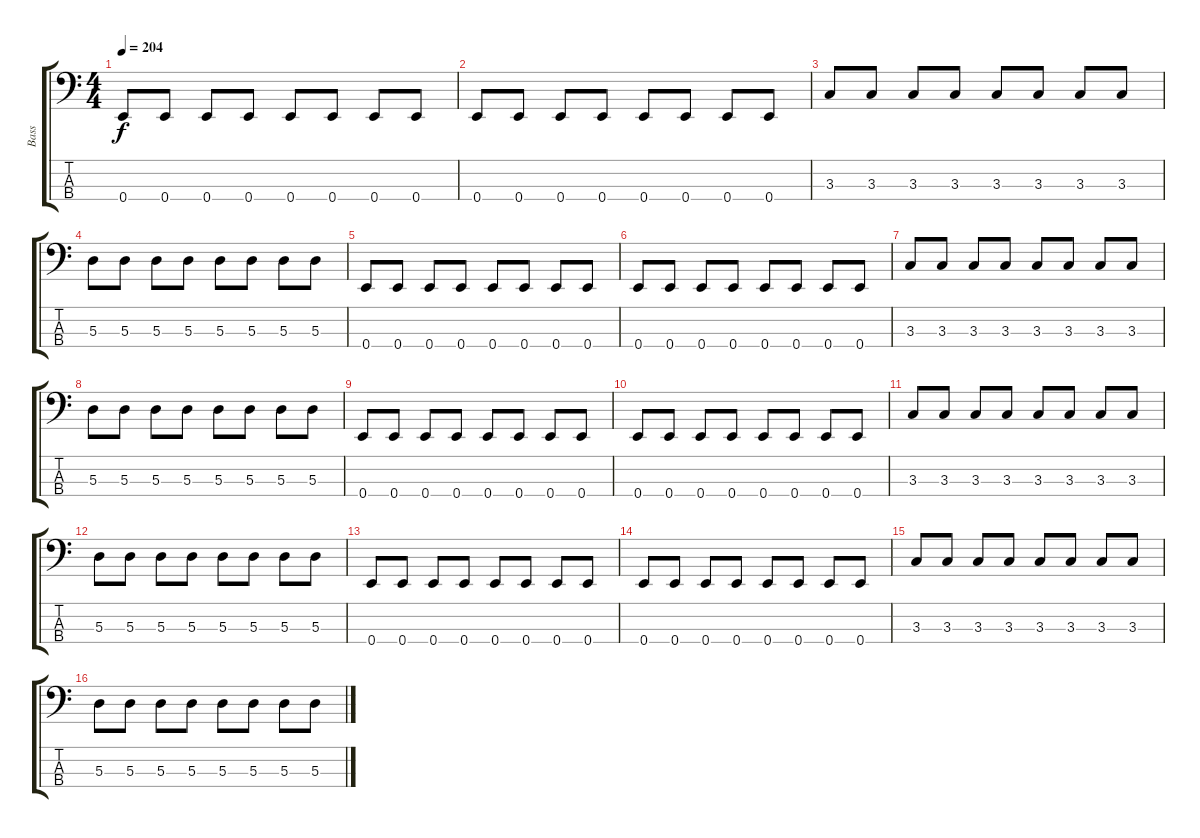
\track ("Bass" "Bass") {instrument electricbassfinger}
\staff {score tabs}
\tuning (G2 D2 A1 E1) {hide}
\ts (4 4)
\section ("" "")
\tempo 204
\clef f4
\ks c
0.4.8{dy f} 0.4.8 0.4.8 0.4.8 0.4.8 0.4.8 0.4.8 0.4.8 |
0.4.8 0.4.8 0.4.8 0.4.8 0.4.8 0.4.8 0.4.8 0.4.8 |
3.3.8 3.3.8 3.3.8 3.3.8 3.3.8 3.3.8 3.3.8 3.3.8 |
5.3.8 5.3.8 5.3.8 5.3.8 5.3.8 5.3.8 5.3.8 5.3.8 |
0.4.8 0.4.8 0.4.8 0.4.8 0.4.8 0.4.8 0.4.8 0.4.8 |
0.4.8 0.4.8 0.4.8 0.4.8 0.4.8 0.4.8 0.4.8 0.4.8 |
3.3.8 3.3.8 3.3.8 3.3.8 3.3.8 3.3.8 3.3.8 3.3.8 |
5.3.8 5.3.8 5.3.8 5.3.8 5.3.8 5.3.8 5.3.8 5.3.8 |
\section ("" "")
0.4.8 0.4.8 0.4.8 0.4.8 0.4.8 0.4.8 0.4.8 0.4.8 |
0.4.8 0.4.8 0.4.8 0.4.8 0.4.8 0.4.8 0.4.8 0.4.8 |
3.3.8 3.3.8 3.3.8 3.3.8 3.3.8 3.3.8 3.3.8 3.3.8 |
5.3.8 5.3.8 5.3.8 5.3.8 5.3.8 5.3.8 5.3.8 5.3.8 |
0.4.8 0.4.8 0.4.8 0.4.8 0.4.8 0.4.8 0.4.8 0.4.8 |
0.4.8 0.4.8 0.4.8 0.4.8 0.4.8 0.4.8 0.4.8 0.4.8 |
3.3.8 3.3.8 3.3.8 3.3.8 3.3.8 3.3.8 3.3.8 3.3.8 |
5.3.8 5.3.8 5.3.8 5.3.8 5.3.8 5.3.8 5.3.8 5.3.8
